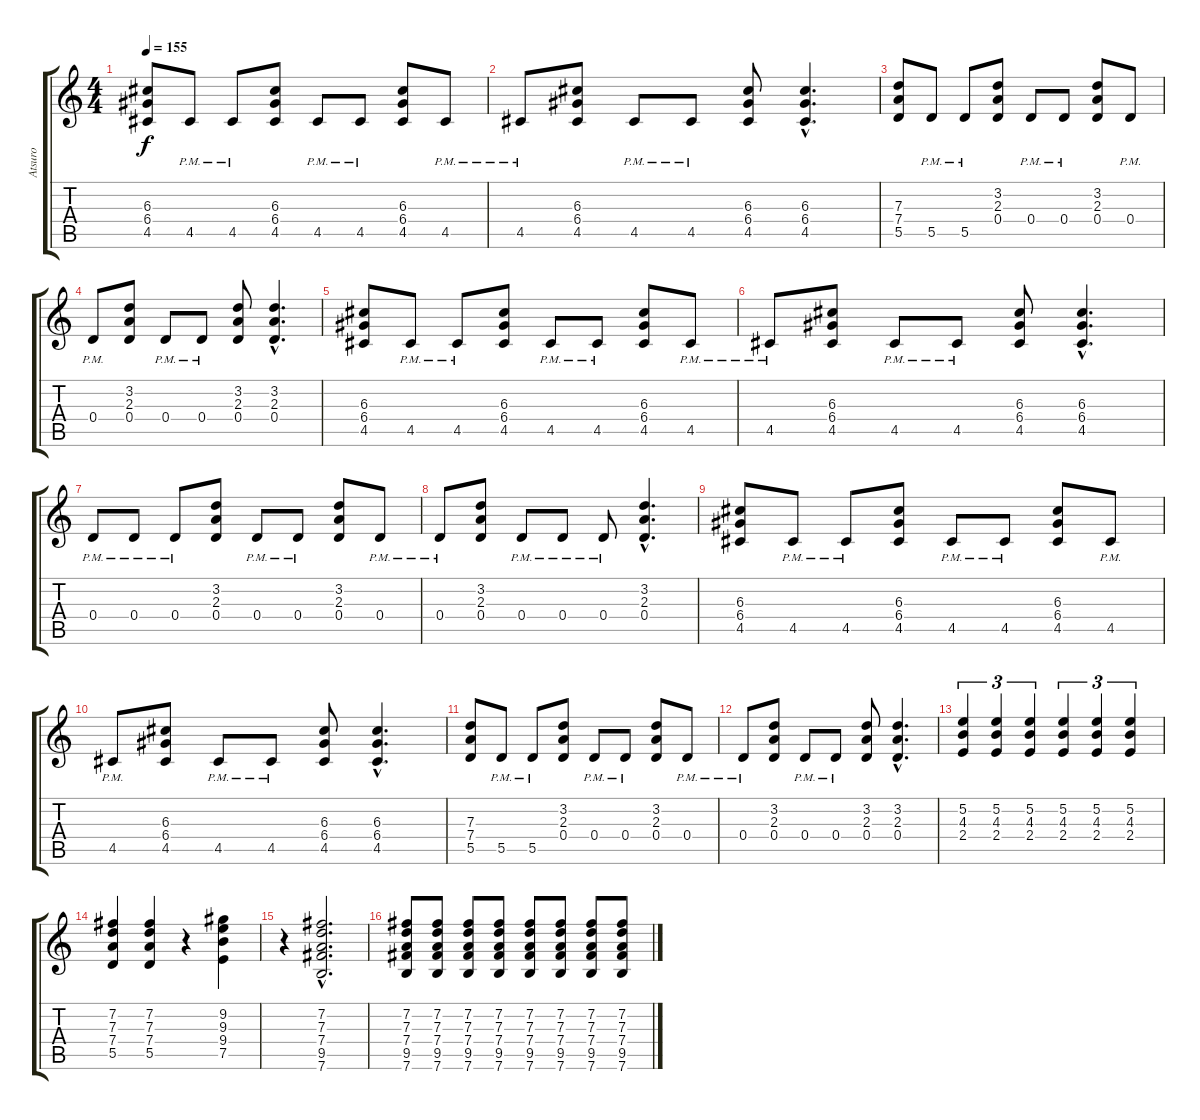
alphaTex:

\track ("Atsuro" "Atsuro") {instrument distortionguitar}
\staff {score tabs}
\tuning (E4 B3 G3 D3 A2 E2) {hide}
\ts (4 4)
\tempo 155
\clef g2
\ks c
(6.3 6.4 4.5).8{dy f} 4.5{pm}.8 4.5{pm}.8 (6.3 6.4 4.5).8 4.5{pm}.8 4.5{pm}.8 (6.3 6.4 4.5).8 4.5{pm}.8 |
4.5{pm}.8 (6.3 6.4 4.5).8 4.5{pm}.8 4.5{pm}.8 (6.3 6.4 4.5).8 (6.3{hac} 6.4{hac} 4.5{hac}).4{d} |
(7.3 7.4 5.5).8 5.5{pm}.8 5.5{pm}.8 (3.2 2.3 0.4).8 0.4{pm}.8 0.4{pm}.8 (3.2 2.3 0.4).8 0.4{pm}.8 |
0.4{pm}.8 (3.2 2.3 0.4).8 0.4{pm}.8 0.4{pm}.8 (3.2 2.3 0.4).8 (3.2{hac} 2.3{hac} 0.4{hac}).4{d} |
(6.3 6.4 4.5).8 4.5{pm}.8 4.5{pm}.8 (6.3 6.4 4.5).8 4.5{pm}.8 4.5{pm}.8 (6.3 6.4 4.5).8 4.5{pm}.8 |
4.5{pm}.8 (6.3 6.4 4.5).8 4.5{pm}.8 4.5{pm}.8 (6.3 6.4 4.5).8 (6.3{hac} 6.4{hac} 4.5{hac}).4{d} |
0.4{pm}.8 0.4{pm}.8 0.4{pm}.8 (3.2 2.3 0.4).8 0.4{pm}.8 0.4{pm}.8 (3.2 2.3 0.4).8 0.4{pm}.8 |
0.4{pm}.8 (3.2 2.3 0.4).8 0.4{pm}.8 0.4{pm}.8 0.4{pm}.8 (3.2{hac} 2.3{hac} 0.4{hac}).4{d} |
(6.3 6.4 4.5).8 4.5{pm}.8 4.5{pm}.8 (6.3 6.4 4.5).8 4.5{pm}.8 4.5{pm}.8 (6.3 6.4 4.5).8 4.5{pm}.8 |
4.5{pm}.8 (6.3 6.4 4.5).8 4.5{pm}.8 4.5{pm}.8 (6.3 6.4 4.5).8 (6.3{hac} 6.4{hac} 4.5{hac}).4{d} |
(7.3 7.4 5.5).8 5.5{pm}.8 5.5{pm}.8 (3.2 2.3 0.4).8 0.4{pm}.8 0.4{pm}.8 (3.2 2.3 0.4).8 0.4{pm}.8 |
0.4{pm}.8 (3.2 2.3 0.4).8 0.4{pm}.8 0.4{pm}.8 (3.2 2.3 0.4).8 (3.2{hac} 2.3{hac} 0.4{hac}).4{d} |
(5.2 4.3 2.4).4{tu (3 2)} (5.2 4.3 2.4).4{tu (3 2)} (5.2 4.3 2.4).4{tu (3 2)} (5.2 4.3 2.4).4{tu (3 2)} (5.2 4.3 2.4).4{tu (3 2)} (5.2 4.3 2.4).4{tu (3 2)} |
(7.2 7.3 7.4 5.5).4 (7.2 7.3 7.4 5.5).4 r.4 (9.2 9.3 9.4 7.5).4 |
r.4 (7.2{hac} 7.3{hac} 7.4{hac} 9.5{hac} 7.6{hac}).2{d} |
(7.2 7.3 7.4 9.5 7.6).8 (7.2 7.3 7.4 9.5 7.6).8 (7.2 7.3 7.4 9.5 7.6).8 (7.2 7.3 7.4 9.5 7.6).8 (7.2 7.3 7.4 9.5 7.6).8 (7.2 7.3 7.4 9.5 7.6).8 (7.2 7.3 7.4 9.5 7.6).8 (7.2 7.3 7.4 9.5 7.6).8
